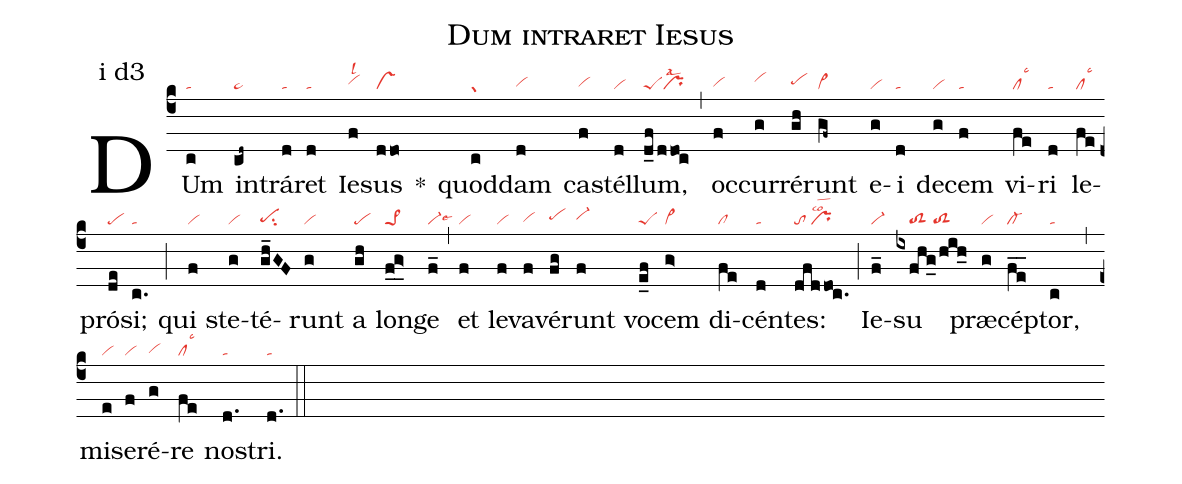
name: Dum intraret Iesus;
annotation: i d3;
mode: 1;
nabc-lines: 1;
%%
(c4)
DUm(c|ta) in(cd~|ta>)trá(d|ta)ret(d|ta) Ie(f|vihhlsl2)sus(ddo|vs) *()
quod(c|gr)dam(d|vihg) ca(f|vihg)stél(d|vi)lum,(d_f/ddoc|peSprlsal2) (,)
oc(f|vihg)cur(g|vihi)ré(gh|pehh)runt(gf~|vi>) e(g|vi)i(d|ta) de(g|vi)cem(f|ta) vi(fe|cllsc3)ri(d|ta) le(fe|cllsc3)pró(de|pe)si;(c.|ta) (;)
qui(f|vi) ste(g|vi)té(gh_GF|pehgsu2)runt(g|vi) a(gh|pe) lon(f_g_0>|pe>1)ge(f_|vi-lse6) (,)
et(f|vi) le(f|vi)va(f|vihg)vé(fg|pehh)runt(f|vi-hh) vo(e_f|peS)cem(g>|vi>) di(fe|cl)cén(d|ta)tes:(dfd/doc.|to/prlsco2) (;)
Ie(f_|vi-)su(ixfhg_/hih_|////toS2/toS2) præ(g|vi)cép(f_e_|cl-)tor,(c|ta) (,)
mi(e|vi)se(f|vi)ré(g|vihg)re(fe|cllsc3) no(d.|ta)stri.(d.|ta) (::)
